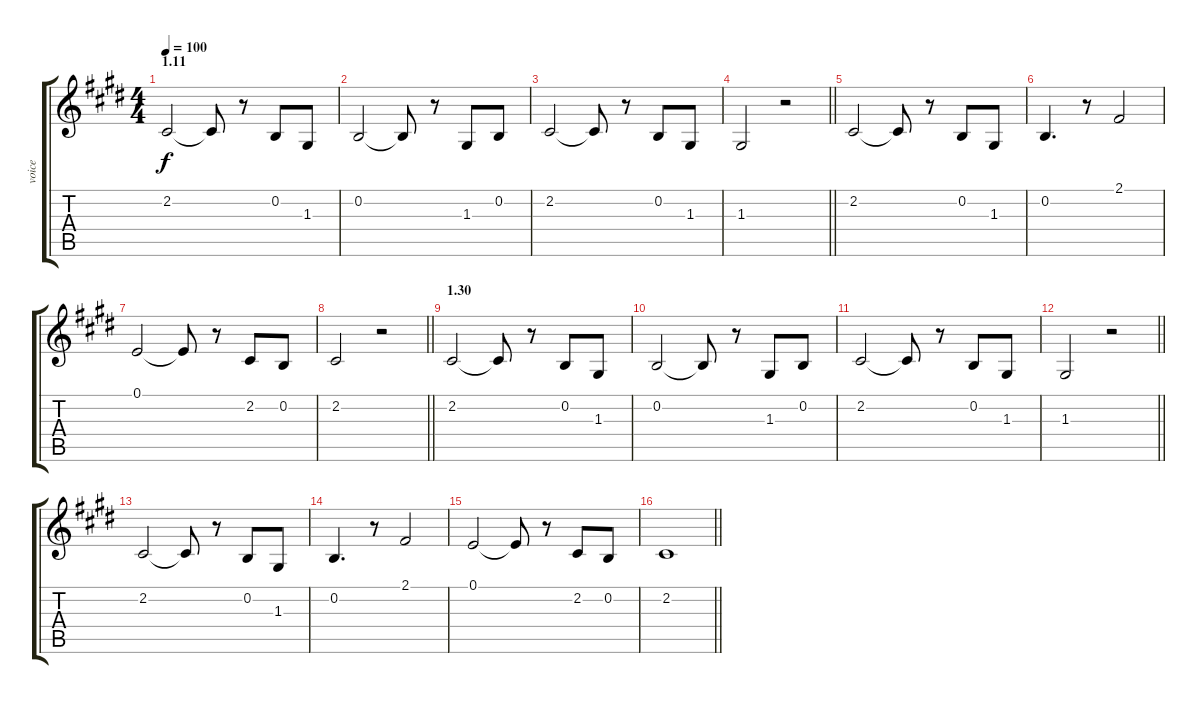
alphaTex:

\track ("voice" "voice") {instrument clarinet}
\staff {score tabs}
\tuning (E4 B3 G3 D3 A2 E2) {hide}
\ts (4 4)
\section ("" "1.11")
\tempo 100
\clef g2
\ks e
2.2.2{dy f} 2.2{t}.8 r.8 0.2.8 1.3.8 |
0.2.2 0.2{t}.8 r.8 1.3.8 0.2.8 |
2.2.2 2.2{t}.8 r.8 0.2.8 1.3.8 |
\barLineRight lightlight
1.3.2 r.2 |
2.2.2 2.2{t}.8 r.8 0.2.8 1.3.8 |
0.2.4{d} r.8 2.1.2 |
0.1.2 0.1{t}.8 r.8 2.2.8 0.2.8 |
\barLineRight lightlight
2.2.2 r.2 |
\section ("" "1.30")
2.2.2 2.2{t}.8 r.8 0.2.8 1.3.8 |
0.2.2 0.2{t}.8 r.8 1.3.8 0.2.8 |
2.2.2 2.2{t}.8 r.8 0.2.8 1.3.8 |
\barLineRight lightlight
1.3.2 r.2 |
2.2.2 2.2{t}.8 r.8 0.2.8 1.3.8 |
0.2.4{d} r.8 2.1.2 |
0.1.2 0.1{t}.8 r.8 2.2.8 0.2.8 |
\barLineRight lightlight
2.2.1
